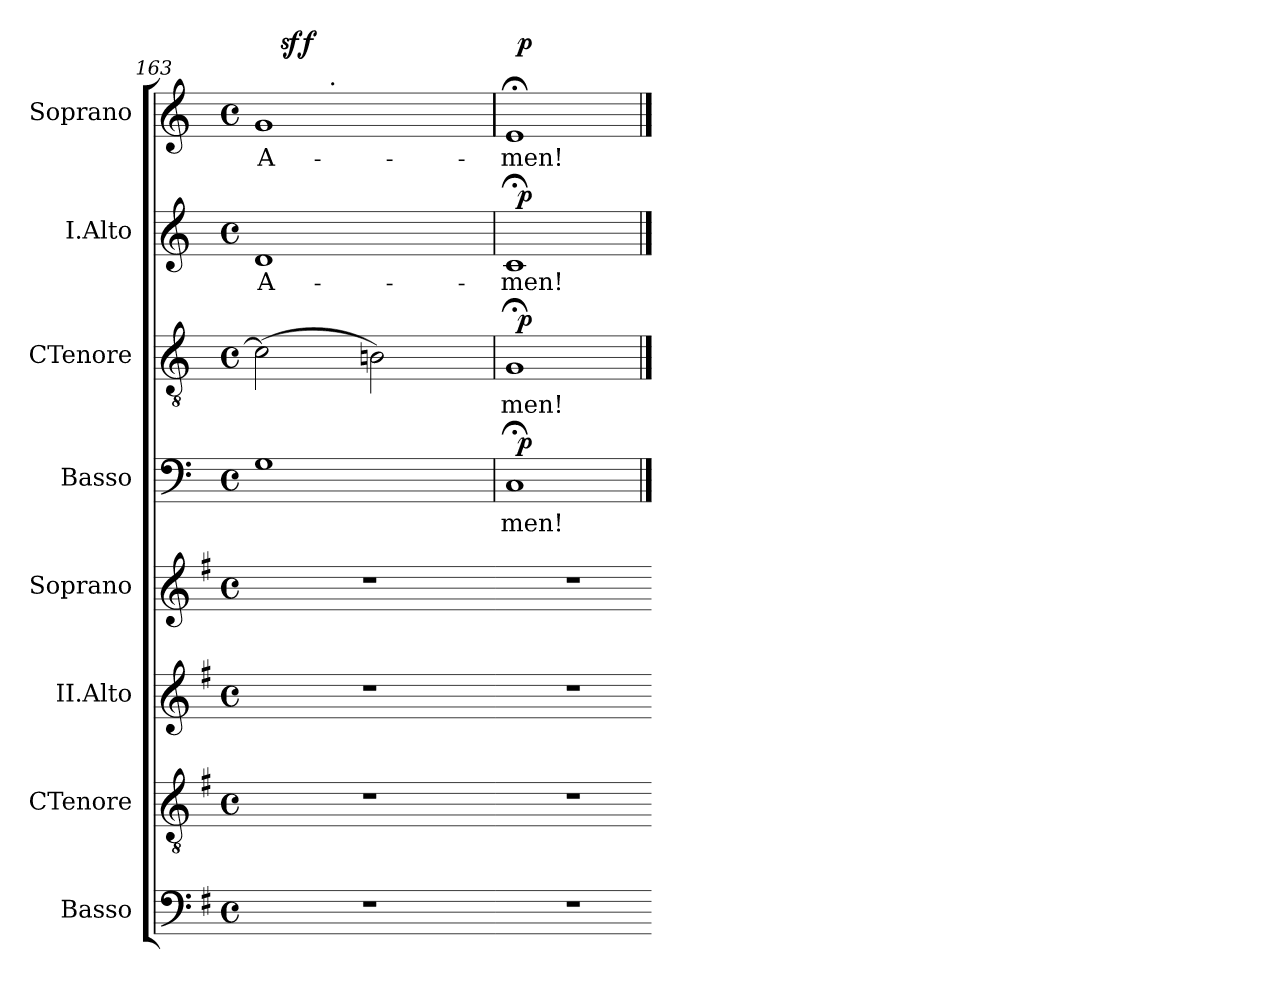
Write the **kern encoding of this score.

**kern	**kern	**kern	**kern	**kern	**text	**dynam	**kern	**text	**dynam	**kern	**text	**dynam	**kern	**text	**dynam
*part8	*part7	*part6	*part5	*part4	*part4	*part4	*part3	*part3	*part3	*part2	*part2	*part2	*part1	*part1	*part1
*staff8	*staff7	*staff6	*staff5	*staff4	*staff4	*staff4	*staff3	*staff3	*staff3	*staff2	*staff2	*staff2	*staff1	*staff1	*staff1
*I"Basso	*I"CTenore	*I"II.Alto	*I"Soprano	*I"Basso	*	*	*I"CTenore	*	*	*I"I.Alto	*	*	*I"Soprano	*	*
*clefF4	*clefGv2	*clefG2	*clefG2	*clefF4	*	*	*clefGv2	*	*	*clefG2	*	*	*clefG2	*	*
*k[f#]	*k[f#]	*k[f#]	*k[f#]	*k[]	*	*	*k[]	*	*	*k[]	*	*	*k[]	*	*
*G:	*G:	*G:	*G:	*C:	*	*	*C:	*	*	*C:	*	*	*C:	*	*
*M4/4	*M4/4	*M4/4	*M4/4	*M4/4	*	*	*M4/4	*	*	*M4/4	*	*	*M4/4	*	*
*met(c)	*met(c)	*met(c)	*met(c)	*met(c)	*	*	*met(c)	*	*	*met(c)	*	*	*met(c)	*	*
=163	=163	=163	=163	=163	=163	=163	=163	=163	=163	=163	=163	=163	=163	=163	=163
!	!	!	!	!	!LO:LY:b:cj	!	!	!LO:LY:b:cj	!	!	!LO:LY:b:rj	!	!	!LO:LY:b:cj	!
*	*	*	*	*	*	*	*	*	*	*	*	*	*^	*	*
*	*	*	*	*	*	*	*	*	*	*	*	*	*	*^	*	*
*	*	*	*	*	*	*	*	*	*	*	*	*	*	*	*^	*	*
1r	1r	1r	1r	1G	--	.	(>2c\]	--	.	1d	A-	.	1g	16ryy	8ryy	4ryy	A-	.
.	.	.	.	.	.	.	.	.	.	.	.	.	.	64ryy	.	.	.	.
!	!	!	!	!	!	!	!	!	!	!	!	!	!	!	!	!	!	!LO:DY:a
.	.	.	.	.	.	.	.	.	.	.	.	.	.	2ryy	.	.	.	sf
.	.	.	.	.	.	.	.	.	.	.	.	.	.	.	64ryy	.	.	.
!	!	!	!	!	!	!	!	!	!	!	!	!	!	!	!	!	!	!LO:DY:a
.	.	.	.	.	.	.	.	.	.	.	.	.	.	.	2ryy	.	.	f
!	!	!	!	!	!	!	!	!	!	!	!	!	!	!	!	!LO:TX:a:t=.	!	!
.	.	.	.	.	.	.	.	.	.	.	.	.	.	.	.	2.ryy	.	.
!	!	!	!	!	!	!	!	!LO:LY:b:cj	!	!	!	!	!	!	!	!	!	!
.	.	.	.	.	.	.	2Bn\)	--	.	.	.	.	.	.	.	.	.	.
.	.	.	.	.	.	.	.	.	.	.	.	.	.	4ryy	.	.	.	.
.	.	.	.	.	.	.	.	.	.	.	.	.	.	.	4ryy	.	.	.
.	.	.	.	.	.	.	.	.	.	.	.	.	.	8ryy	.	.	.	.
.	.	.	.	.	.	.	.	.	.	.	.	.	.	.	16..ryy	.	.	.
.	.	.	.	.	.	.	.	.	.	.	.	.	.	32.ryy	.	.	.	.
=164	=164	=164	=164	=164!	=164!	=164!	=164!	=164!	=164!	=164!	=164!	=164!	=164!	=164!	=164!	=164!	=164!	=164!
!	!	!	!	!	!LO:LY:b:cj	!	!	!LO:LY:b:cj	!	!	!LO:LY:b:rj	!	!	!	!	!	!LO:LY:b:cj	!
*	*	*	*	*^	*	*	*^	*	*	*^	*	*	*	*v	*v	*v	*	*
1r	1r	1r	1r	1C;<	32ryy	-men!	.	1G;<	32ryy	-men!	.	1c;<	32ryy	-men!	.	1e;<	32ryy	-men!	.
!	!	!	!	!	!	!	!LO:DY:a	!	!	!	!LO:DY:a	!	!	!	!LO:DY:a	!	!	!	!LO:DY:a
.	.	.	.	.	2ryy	.	p	.	2ryy	.	p	.	2ryy	.	p	.	2ryy	.	p
.	.	.	.	.	4...ryy	.	.	.	4...ryy	.	.	.	4...ryy	.	.	.	4...ryy	.	.
*	*	*	*	*v	*v	*	*	*	*	*	*	*v	*v	*	*	*v	*v	*	*
*	*	*	*	*	*	*	*v	*v	*	*	*	*	*	*	*	*
=	=	=	=	==	==	==	==	==	==	==	==	==	==	==	==
*-	*-	*-	*-	*-	*-	*-	*-	*-	*-	*-	*-	*-	*-	*-	*-
